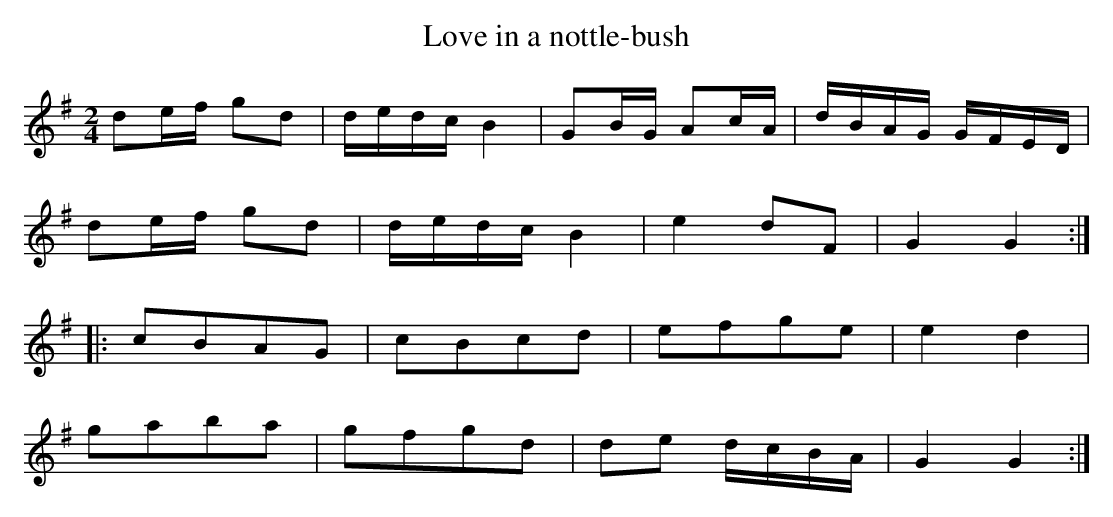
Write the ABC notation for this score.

X:1
T:Love in a nottle-bush
M:2/4
L:1/8
K:G
de/f/ gd|d/e/d/c/ B2|GB/G/ Ac/A/|d/B/A/G/ G/F/E/D/|
de/f/ gd|d/e/d/c/ B2|e2 dF|G2 G2:|
|:cBAG|cBcd|efge|e2d2|
gaba|gfgd|de d/c/B/A/|G2 G2:|]
